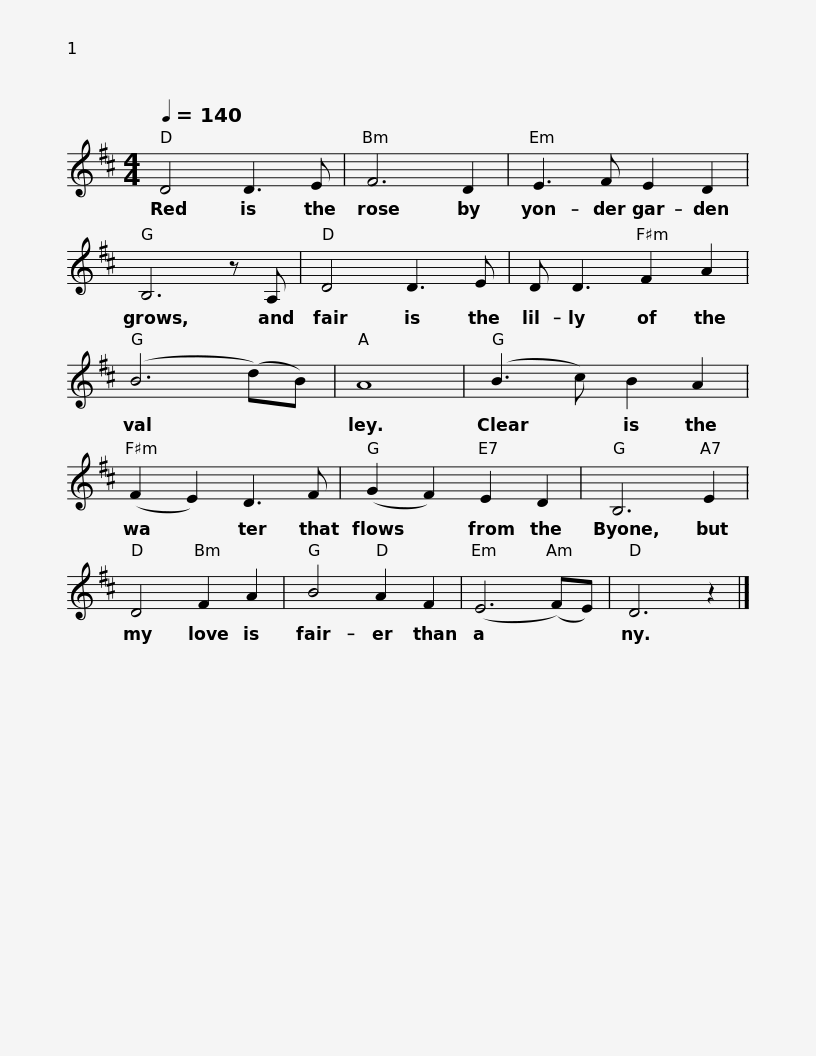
X:1
L:1/8
Q:1/4=140
M:4/4
I:linebreak $
K:D
V:1 treble
V:1
 D4 D3 E | F6 D2 | E3 F E2 D2 | B,6 z A, | D4 D3 E | %5
 D D3 F2 A2 | (B6 (d)B) | A8 |$ (B3 c) B2 A2 | (F2 E2) D3 F | %10
 (G2 F2) E2 D2 | B,6 E2 | D4 F2 A2 | B4 A2 F2 | (E6 (F)E) | %15
 D6 z2 |] %16
